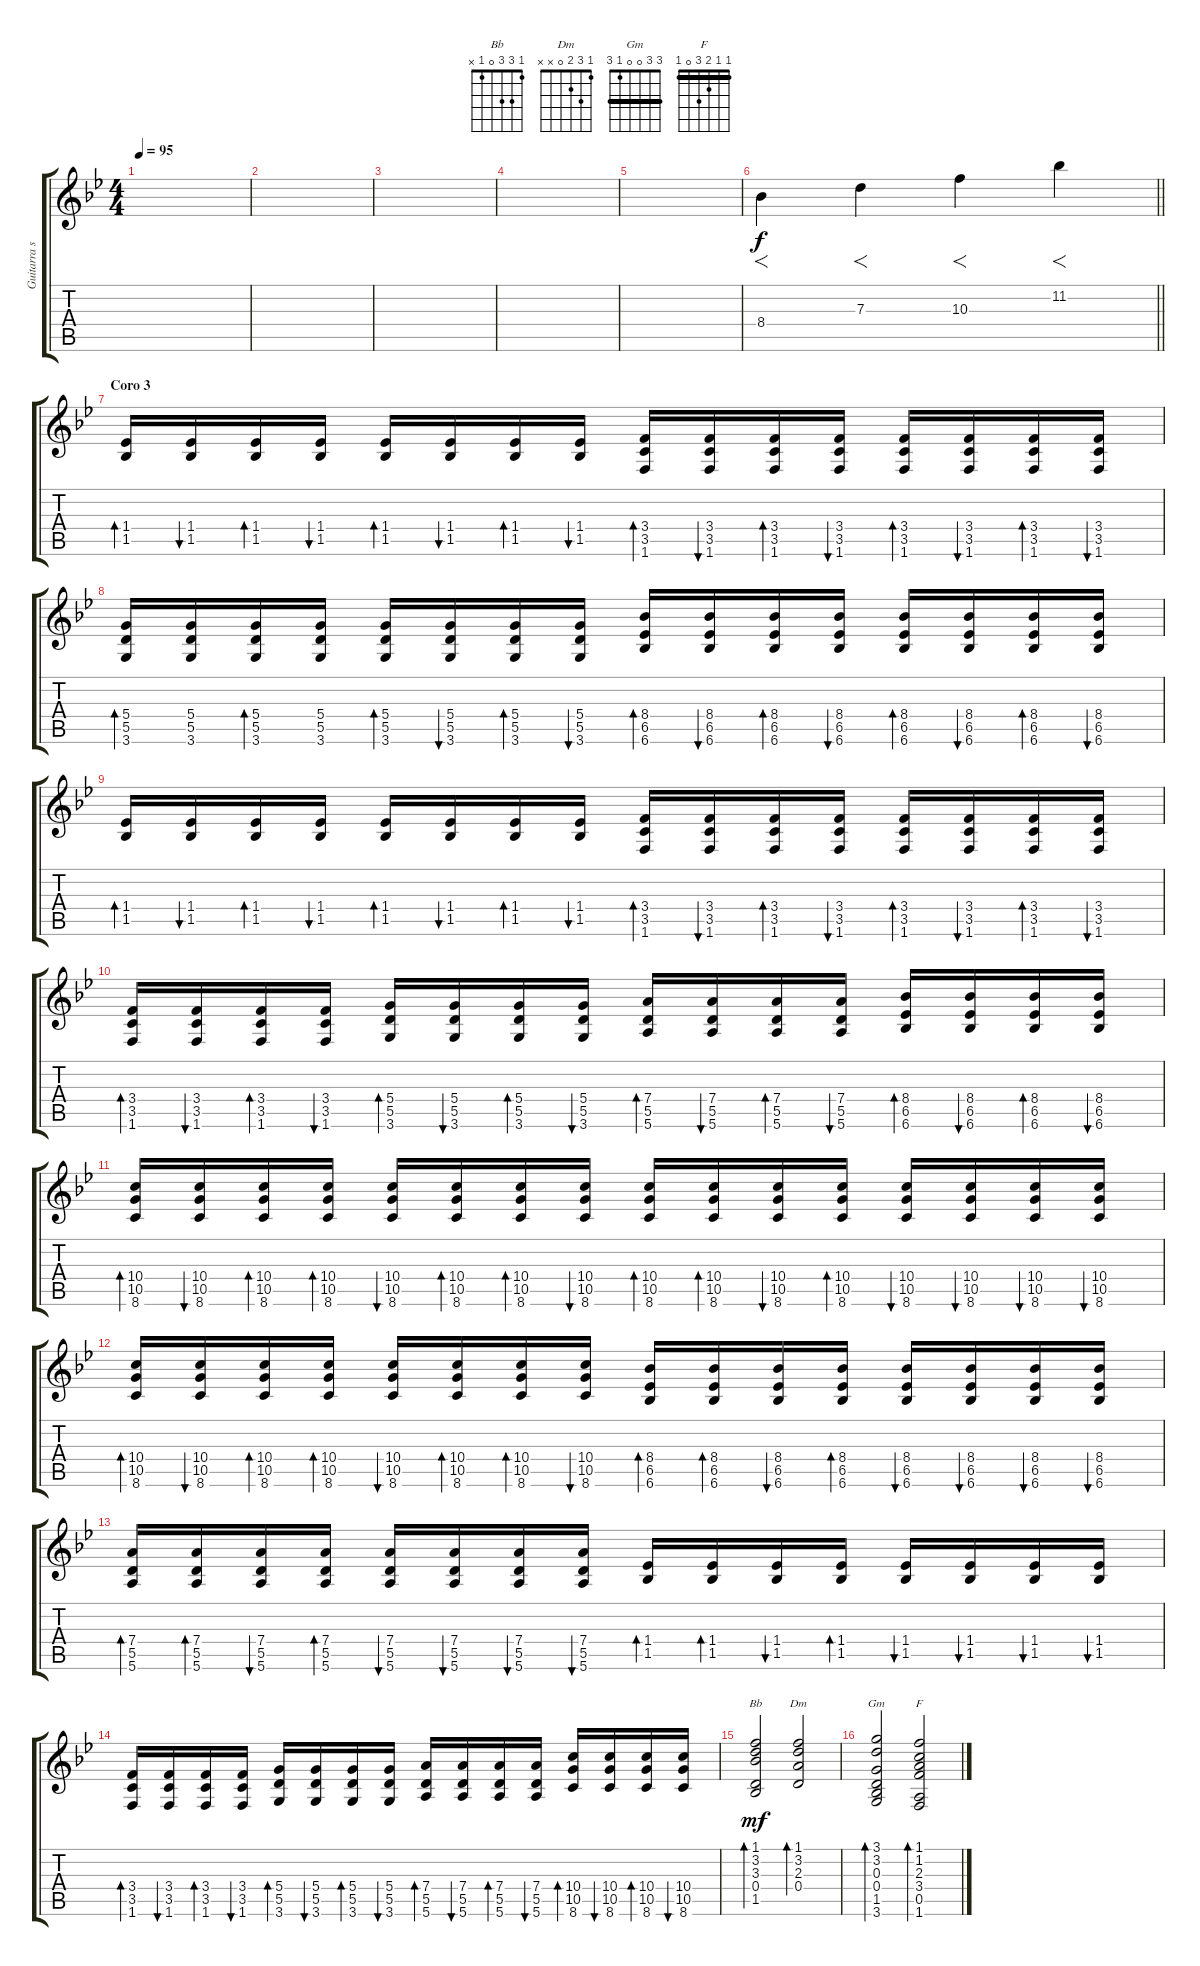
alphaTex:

\track ("Guitarra sobrepuesta (extra)" "Guitarra s") {instrument overdrivenguitar}
\staff {score tabs}
\tuning (E4 B3 G3 D3 A2 E2) {hide}
\chord ("Bb" 1 3 3 0 1 x)
\chord ("Dm" 1 3 2 0 x x)
\chord ("Gm" 3 3 0 0 1 3) {barre 3}
\chord ("F" 1 1 2 3 0 1) {barre 1}
\ts (4 4)
\tempo 95
\clef g2
\ks bb
|
|
|
|
|
\barLineRight lightlight
8.4.4{f} 7.3.4{f} 10.3.4{f} 11.2.4{f} |
\section ("" "Coro 3")
(1.4 1.5).16{bd 60} (1.4 1.5).16{bu 60} (1.4 1.5).16{bd 60} (1.4 1.5).16{bu 60} (1.4 1.5).16{bd 60} (1.4 1.5).16{bu 60} (1.4 1.5).16{bd 60} (1.4 1.5).16{bu 60} (3.4 3.5 1.6).16{bd 60} (3.4 3.5 1.6).16{bu 60} (3.4 3.5 1.6).16{bd 60} (3.4 3.5 1.6).16{bu 60} (3.4 3.5 1.6).16{bd 60} (3.4 3.5 1.6).16{bu 60} (3.4 3.5 1.6).16{bd 60} (3.4 3.5 1.6).16{bu 60} |
(5.4 5.5 3.6).16{bd 60} (5.4 5.5 3.6).16 (5.4 5.5 3.6).16{bd 60} (5.4 5.5 3.6).16 (5.4 5.5 3.6).16{bd 60} (5.4 5.5 3.6).16{bu 60} (5.4 5.5 3.6).16{bd 60} (5.4 5.5 3.6).16{bu 60} (8.4 6.5 6.6).16{bd 60} (8.4 6.5 6.6).16{bu 60} (8.4 6.5 6.6).16{bd 60} (8.4 6.5 6.6).16{bu 60} (8.4 6.5 6.6).16{bd 60} (8.4 6.5 6.6).16{bu 60} (8.4 6.5 6.6).16{bd 60} (8.4 6.5 6.6).16{bu 60} |
(1.4 1.5).16{bd 60} (1.4 1.5).16{bu 60} (1.4 1.5).16{bd 60} (1.4 1.5).16{bu 60} (1.4 1.5).16{bd 60} (1.4 1.5).16{bu 60} (1.4 1.5).16{bd 60} (1.4 1.5).16{bu 60} (3.4 3.5 1.6).16{bd 60} (3.4 3.5 1.6).16{bu 60} (3.4 3.5 1.6).16{bd 60} (3.4 3.5 1.6).16{bu 60} (3.4 3.5 1.6).16{bd 60} (3.4 3.5 1.6).16{bu 60} (3.4 3.5 1.6).16{bd 60} (3.4 3.5 1.6).16{bu 60} |
(3.4 3.5 1.6).16{bd 60} (3.4 3.5 1.6).16{bu 60} (3.4 3.5 1.6).16{bd 60} (3.4 3.5 1.6).16{bu 60} (5.4 5.5 3.6).16{bd 60} (5.4 5.5 3.6).16{bu 60} (5.4 5.5 3.6).16{bd 60} (5.4 5.5 3.6).16{bu 60} (7.4 5.5 5.6).16{bd 60} (7.4 5.5 5.6).16{bu 60} (7.4 5.5 5.6).16{bd 60} (7.4 5.5 5.6).16{bu 60} (8.4 6.5 6.6).16{bd 60} (8.4 6.5 6.6).16{bu 60} (8.4 6.5 6.6).16{bd 60} (8.4 6.5 6.6).16{bu 60} |
(10.4 10.5 8.6).16{bd 60} (10.4 10.5 8.6).16{bu 60} (10.4 10.5 8.6).16{bd 60} (10.4 10.5 8.6).16{bd 60} (10.4 10.5 8.6).16{bu 60} (10.4 10.5 8.6).16{bd 60} (10.4 10.5 8.6).16{bd 60} (10.4 10.5 8.6).16{bu 60} (10.4 10.5 8.6).16{bd 60} (10.4 10.5 8.6).16{bd 60} (10.4 10.5 8.6).16{bu 60} (10.4 10.5 8.6).16{bd 60} (10.4 10.5 8.6).16{bu 60} (10.4 10.5 8.6).16{bu 60} (10.4 10.5 8.6).16{bu 60} (10.4 10.5 8.6).16{bu 60} |
(10.4 10.5 8.6).16{bd 60} (10.4 10.5 8.6).16{bu 60} (10.4 10.5 8.6).16{bd 60} (10.4 10.5 8.6).16{bd 60} (10.4 10.5 8.6).16{bu 60} (10.4 10.5 8.6).16{bd 60} (10.4 10.5 8.6).16{bd 60} (10.4 10.5 8.6).16{bu 60} (8.4 6.5 6.6).16{bd 60} (8.4 6.5 6.6).16{bd 60} (8.4 6.5 6.6).16{bu 60} (8.4 6.5 6.6).16{bd 60} (8.4 6.5 6.6).16{bu 60} (8.4 6.5 6.6).16{bu 60} (8.4 6.5 6.6).16{bu 60} (8.4 6.5 6.6).16{bu 60} |
(7.4 5.5 5.6).16{bd 60} (7.4 5.5 5.6).16{bd 60} (7.4 5.5 5.6).16{bu 60} (7.4 5.5 5.6).16{bd 60} (7.4 5.5 5.6).16{bu 60} (7.4 5.5 5.6).16{bu 60} (7.4 5.5 5.6).16{bu 60} (7.4 5.5 5.6).16{bu 60} (1.4 1.5).16{bd 60} (1.4 1.5).16{bd 60} (1.4 1.5).16{bu 60} (1.4 1.5).16{bd 60} (1.4 1.5).16{bu 60} (1.4 1.5).16{bu 60} (1.4 1.5).16{bu 60} (1.4 1.5).16{bu 60} |
(3.4 3.5 1.6).16{bd 60} (3.4 3.5 1.6).16{bu 60} (3.4 3.5 1.6).16{bd 60} (3.4 3.5 1.6).16{bu 60} (5.4 5.5 3.6).16{bd 60} (5.4 5.5 3.6).16{bu 60} (5.4 5.5 3.6).16{bd 60} (5.4 5.5 3.6).16{bu 60} (7.4 5.5 5.6).16{bd 60} (7.4 5.5 5.6).16{bu 60} (7.4 5.5 5.6).16{bd 60} (7.4 5.5 5.6).16{bu 60} (10.4 10.5 8.6).16{bd 60} (10.4 10.5 8.6).16{bu 60} (10.4 10.5 8.6).16{bd 60} (10.4 10.5 8.6).16{bu 60} |
(1.1 3.2 3.3 0.4 1.5).2{bd 120 ch "Bb" dy mf} (1.1 3.2 2.3 0.4).2{bd 120 ch "Dm"} |
(3.1 3.2 0.3 0.4 1.5 3.6).2{bd 120 ch "Gm"} (1.1 1.2 2.3 3.4 0.5 1.6).2{bd 120 ch "F"}
